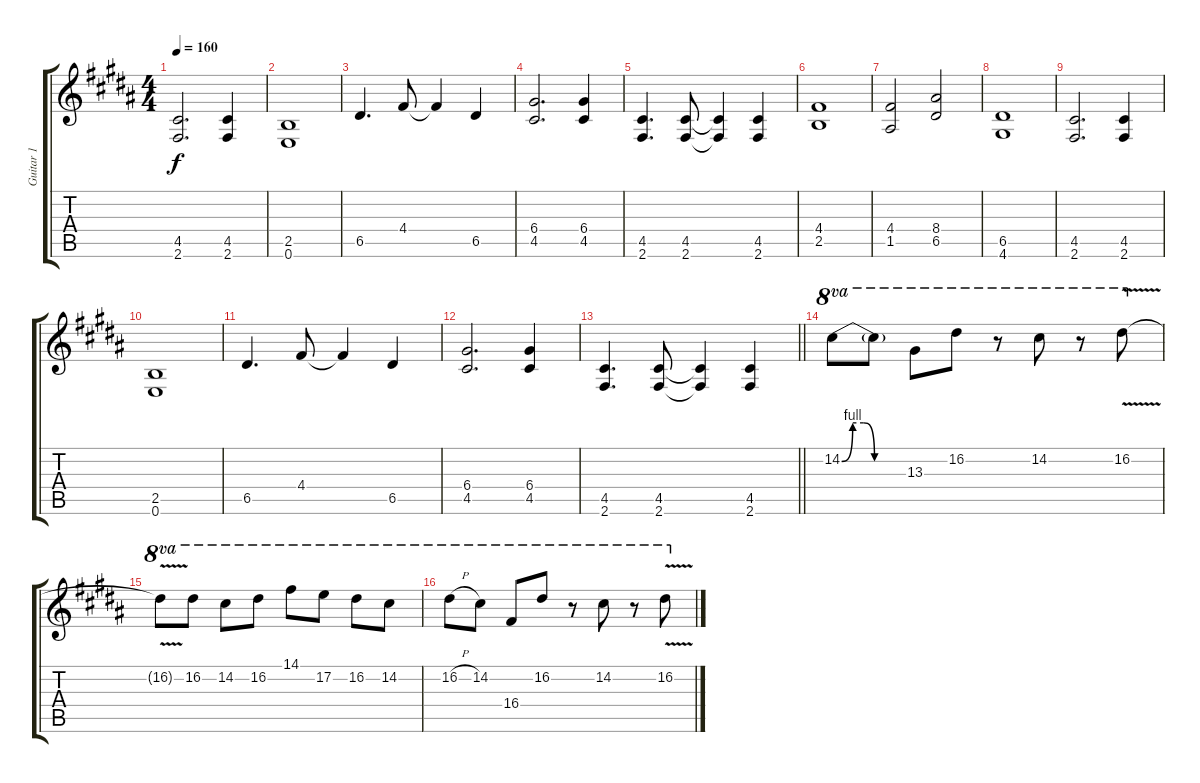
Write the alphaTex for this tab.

\track ("Guitar 1" "Guitar 1") {instrument distortionguitar}
\staff {score tabs}
\tuning (E4 B3 G3 D3 A2 E2) {hide}
\ts (4 4)
\tempo 160
\clef g2
\ks b
(4.5 2.6).2{d dy f} (4.5 2.6).4 |
(2.5 0.6).1 |
6.5.4{d} 4.4.8 4.4{t}.4 6.5.4 |
(6.4 4.5).2{d} (6.4 4.5).4 |
(4.5 2.6).4{d} (4.5 2.6).8 (4.5{t} 2.6{t}).4 (4.5 2.6).4 |
(4.4 2.5).1 |
(4.4 1.5).2 (8.4 6.5).2 |
(6.5 4.6).1 |
(4.5 2.6).2{d} (4.5 2.6).4 |
(2.5 0.6).1 |
6.5.4{d} 4.4.8 4.4{t}.4 6.5.4 |
(6.4 4.5).2{d} (6.4 4.5).4 |
\barLineRight lightlight
(4.5 2.6).4{d} (4.5 2.6).8 (4.5{t} 2.6{t}).4 (4.5 2.6).4 |
14.2{be (custom 0 0 10 4 20 4 30 0 60 0)}.8{ot 8va instrument overdrivenguitar} 14.2{t}.8{ot 8va} 13.3.8{ot 8va} 16.2.8{ot 8va} r.8{ot 8va} 14.2.8{ot 8va} r.8{ot 8va} 16.2{v}.8{ot 8va} |
16.2{t}.8{ot 8va} 16.2.8{ot 8va} 14.2.8{ot 8va} 16.2.8{ot 8va} 14.1.8{ot 8va} 17.2.8{ot 8va} 16.2.8{ot 8va} 14.2.8{ot 8va} |
16.2{h}.8{ot 8va} 14.2.8{ot 8va} 16.4.8{ot 8va} 16.2.8{ot 8va} r.8{ot 8va} 14.2.8{ot 8va} r.8{ot 8va} 16.2{v}.8{ot 8va}
